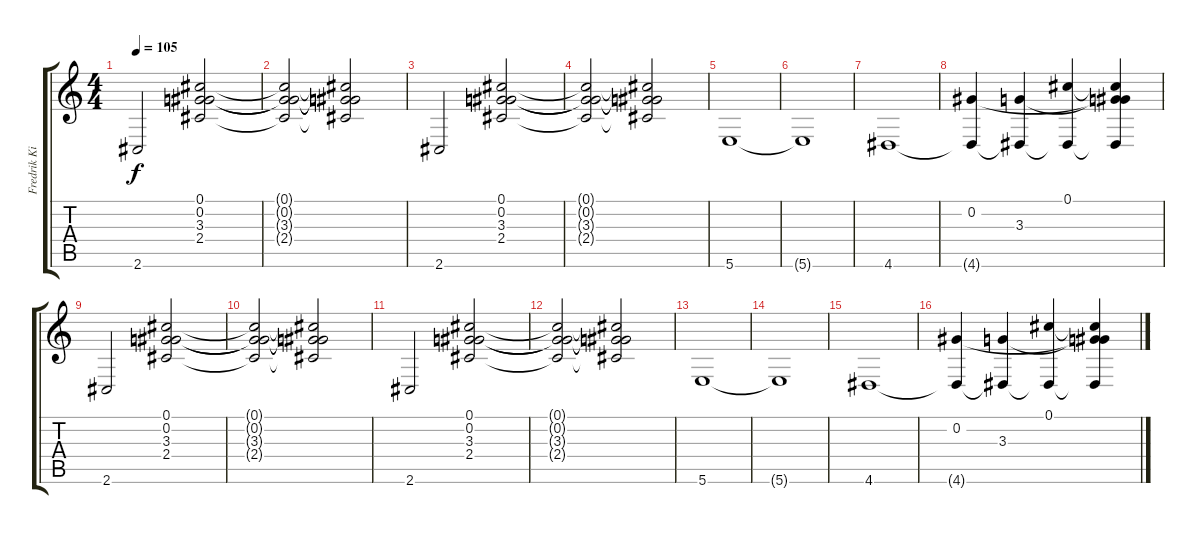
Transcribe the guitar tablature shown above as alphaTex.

\track ("Fredrik Kihlberg" "Fredrik Ki") {instrument distortionguitar}
\staff {score tabs}
\tuning (Db4 Ab3 E3 B2 Gb2 B1) {hide}
\ts (4 4)
\tempo 105
\clef g2
\ks c
2.6.2{dy f} (0.1 0.2 3.3 2.4).2 |
(0.1{t} 0.2{t} 3.3{t} 2.4{t}).2 (0.1{t} 0.2{t} 3.3{t} 2.4{t}).2 |
2.6.2 (0.1 0.2 3.3 2.4).2 |
(0.1{t} 0.2{t} 3.3{t} 2.4{t}).2 (0.1{t} 0.2{t} 3.3{t} 2.4{t}).2 |
5.6.1 |
5.6{t}.1 |
4.6.1 |
(0.2 4.6{t}).4 (3.3 4.6{t}).4 (0.1 4.6{t}).4 (0.1{t} 0.2{t} 3.3{t} 4.6{t}).4 |
2.6.2 (0.1 0.2 3.3 2.4).2 |
(0.1{t} 0.2{t} 3.3{t} 2.4{t}).2 (0.1{t} 0.2{t} 3.3{t} 2.4{t}).2 |
2.6.2 (0.1 0.2 3.3 2.4).2 |
(0.1{t} 0.2{t} 3.3{t} 2.4{t}).2 (0.1{t} 0.2{t} 3.3{t} 2.4{t}).2 |
5.6.1 |
5.6{t}.1 |
4.6.1 |
(0.2 4.6{t}).4 (3.3 4.6{t}).4 (0.1 4.6{t}).4 (0.1{t} 0.2{t} 3.3{t} 4.6{t}).4
